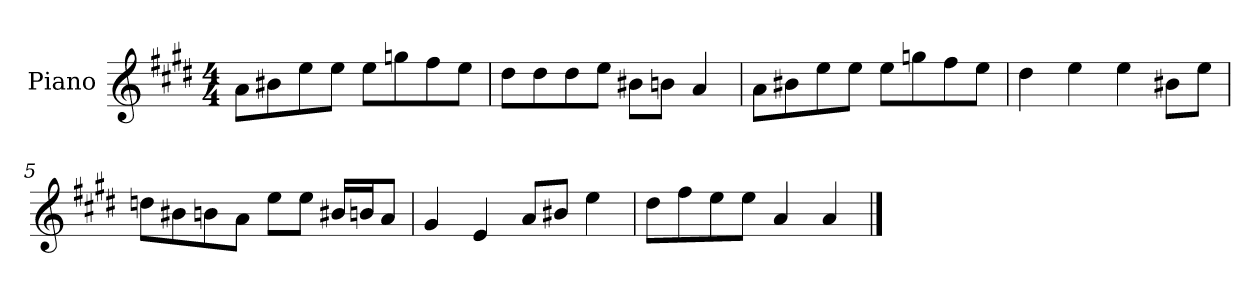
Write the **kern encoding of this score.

**kern
*part1
*staff1
*I"Piano
*I'P-no
*clefG2
*k[f#c#g#d#]
*M4/4
*MM90
=1
8a\L
8b#X\
8ee\
8ee\J
8ee\L
8ggn\
8ff#\
8ee\J
=2
8dd#\L
8dd#\
8dd#\
8ee\J
8b#X\L
8bn\J
4a/
=3
8a\L
8b#X\
8ee\
8ee\J
8ee\L
8ggn\
8ff#\
8ee\J
=4
4dd#\
4ee\
4ee\
8b#X\L
8ee\J
!!LO:LB:g=z
=5
8ddn\L
8b#X\
8bn\
8a\J
8ee\L
8ee\J
16b#X/LL
16bn/J
8a/J
=6
4g#/
4e/
8a/L
8b#X/J
4ee\
=7
8dd#\L
8ff#\
8ee\
8ee\J
4a/
4a/
==
*-
